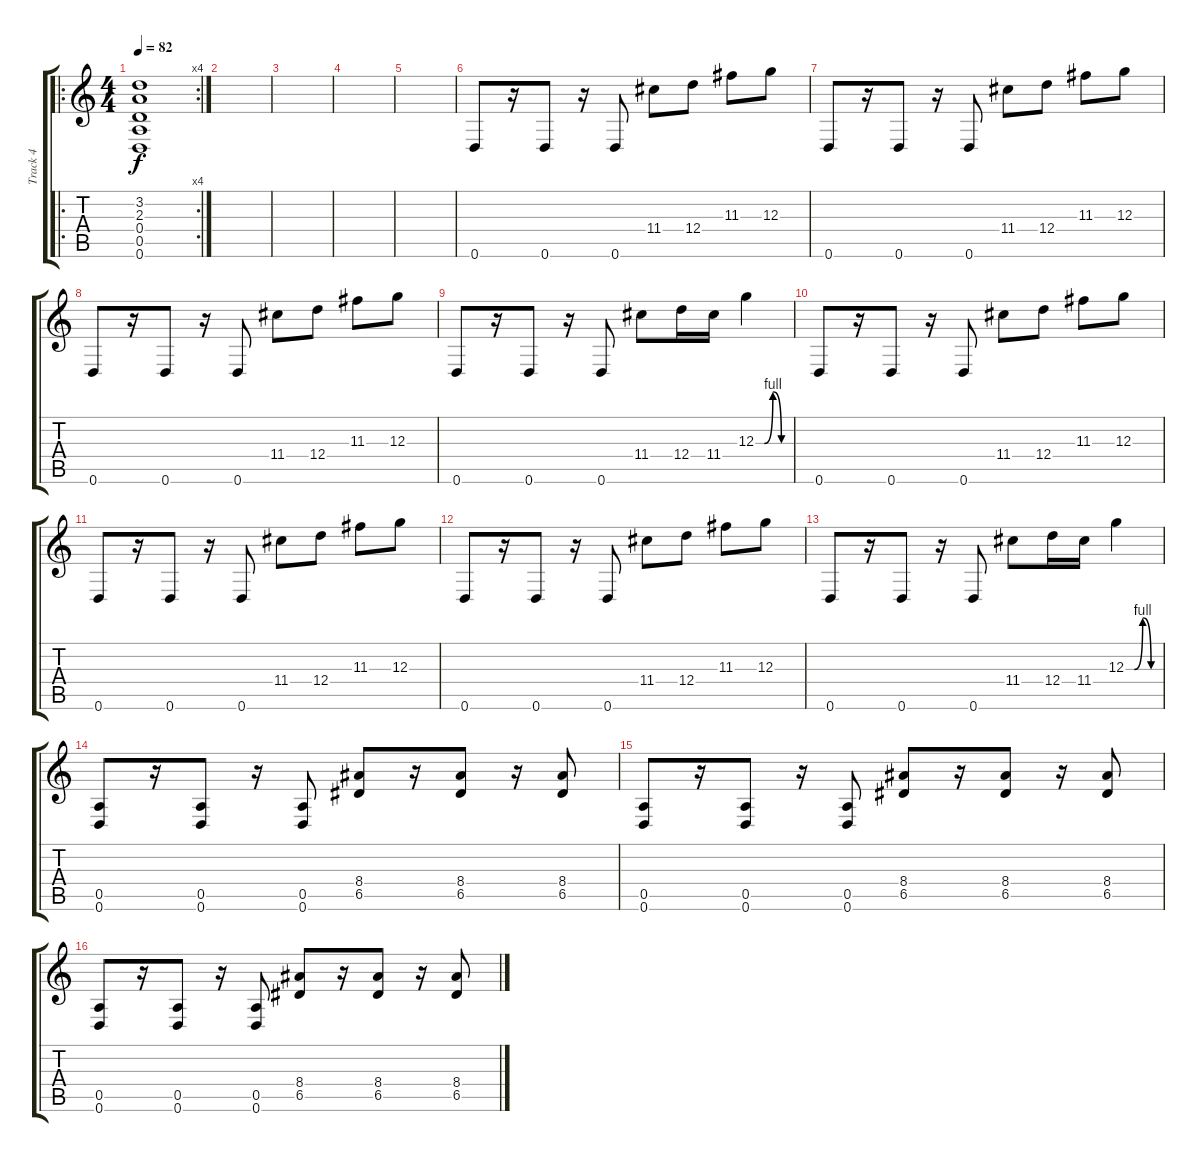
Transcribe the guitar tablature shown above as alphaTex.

\track ("Track 4" "Track 4") {instrument overdrivenguitar}
\staff {score tabs}
\tuning (E4 B3 G3 D3 A2 D2) {hide}
\ro
\rc 4
\ts (4 4)
\tempo 82
\tempo 114
\tempo 82
\clef g2
\ks c
(3.2 2.3 0.4 0.5 0.6).1{dy f instrument overdrivenguitar} |
|
|
|
|
0.6.8 r.16 0.6.8 r.16 0.6.8 11.4.8 12.4.8 11.3.8 12.3.8 |
0.6.8 r.16 0.6.8 r.16 0.6.8 11.4.8 12.4.8 11.3.8 12.3.8 |
0.6.8 r.16 0.6.8 r.16 0.6.8 11.4.8 12.4.8 11.3.8 12.3.8 |
0.6.8 r.16 0.6.8 r.16 0.6.8 11.4.8 12.4.16 11.4.16 12.3{be (custom 0 0 15 0 30 4 45 0 60 0)}.4 |
0.6.8 r.16 0.6.8 r.16 0.6.8 11.4.8 12.4.8 11.3.8 12.3.8 |
0.6.8 r.16 0.6.8 r.16 0.6.8 11.4.8 12.4.8 11.3.8 12.3.8 |
0.6.8 r.16 0.6.8 r.16 0.6.8 11.4.8 12.4.8 11.3.8 12.3.8 |
0.6.8 r.16 0.6.8 r.16 0.6.8 11.4.8 12.4.16 11.4.16 12.3{be (custom 0 0 15 0 30 4 45 0 60 0)}.4 |
(0.5 0.6).8 r.16 (0.5 0.6).8 r.16 (0.5 0.6).8 (8.4 6.5).8 r.16 (8.4 6.5).8 r.16 (8.4 6.5).8 |
(0.5 0.6).8 r.16 (0.5 0.6).8 r.16 (0.5 0.6).8 (8.4 6.5).8 r.16 (8.4 6.5).8 r.16 (8.4 6.5).8 |
(0.5 0.6).8 r.16 (0.5 0.6).8 r.16 (0.5 0.6).8 (8.4 6.5).8 r.16 (8.4 6.5).8 r.16 (8.4 6.5).8
